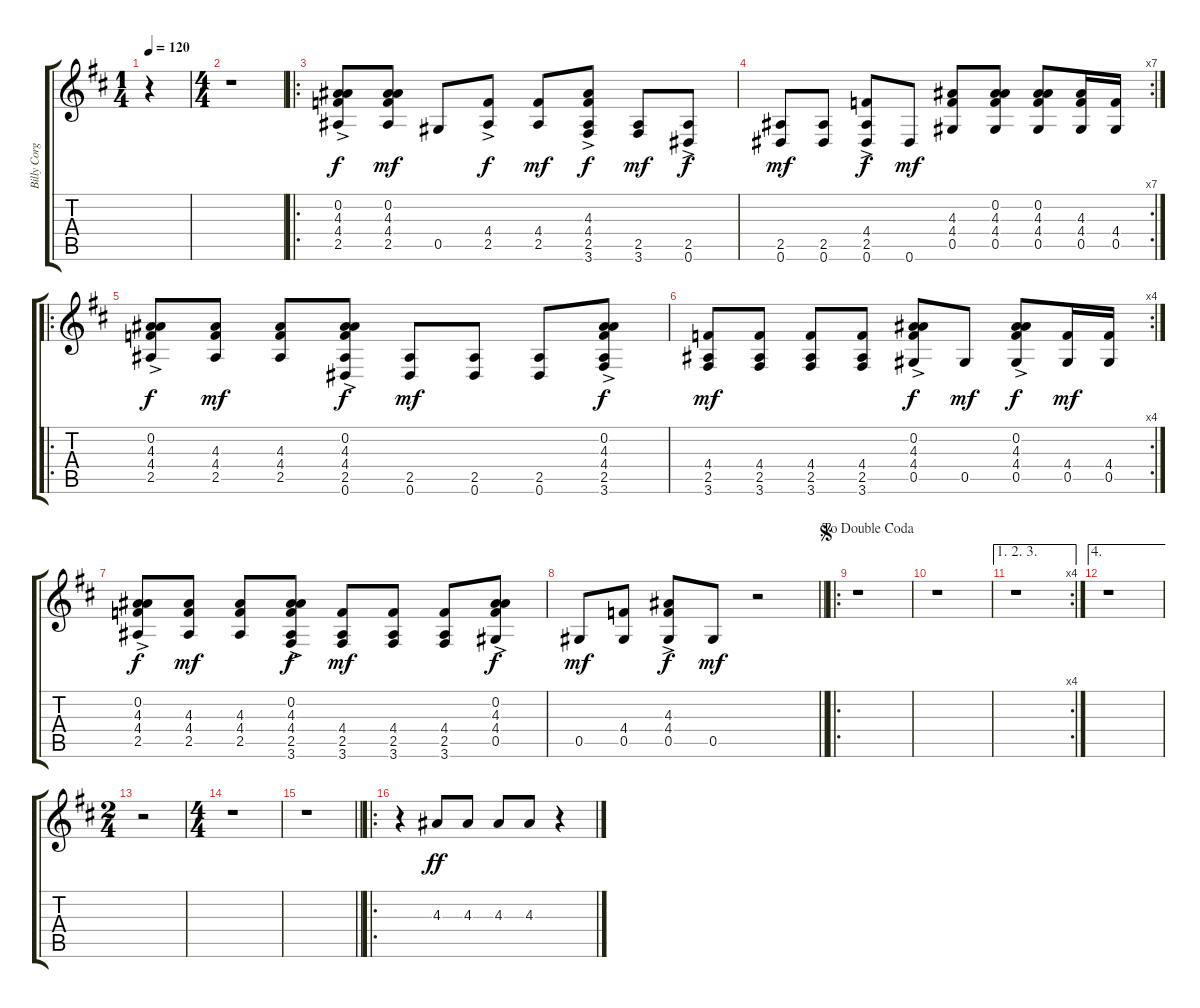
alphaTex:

\track ("Billy Corgan (doubled)" "Billy Corg") {instrument electricguitarjazz}
\staff {score tabs}
\tuning (Eb4 Bb3 Gb3 Db3 Ab2 Eb2) {hide}
\ts (1 4)
\tempo 120
\clef g2
\ks d
r.4{dy f instrument electricguitarjazz} |
\ts (4 4)
r.1 |
\ro
(0.2{ac} 4.3{ac} 4.4{ac} 2.5{ac}).8 (0.2 4.3 4.4 2.5).8{dy mf} 0.5.8 (4.4{ac} 2.5{ac}).8{dy f} (4.4 2.5).8{dy mf} (4.3{ac} 4.4{ac} 2.5{ac} 3.6{ac}).8{dy f} (2.5 3.6).8{dy mf} (2.5{ac} 0.6{ac}).8{dy f} |
\rc 7
(2.5 0.6).8{dy mf} (2.5 0.6).8 (4.4{ac} 2.5{ac} 0.6{ac}).8{dy f} 0.6.8{dy mf} (4.3 4.4 0.5).8 (0.2 4.3 4.4 0.5).8 (0.2 4.3 4.4 0.5).8 (4.3 4.4 0.5).16 (4.4 0.5).16 |
\ro
(0.2{ac} 4.3{ac} 4.4{ac} 2.5{ac}).8{dy f} (4.3 4.4 2.5).8{dy mf} (4.3 4.4 2.5).8 (0.2{ac} 4.3{ac} 4.4{ac} 2.5{ac} 0.6{ac}).8{dy f} (2.5 0.6).8{dy mf} (2.5 0.6).8 (2.5 0.6).8 (0.2{ac} 4.3{ac} 4.4{ac} 2.5{ac} 3.6{ac}).8{dy f} |
\rc 4
(4.4 2.5 3.6).8{dy mf} (4.4 2.5 3.6).8 (4.4 2.5 3.6).8 (4.4 2.5 3.6).8 (0.2{ac} 4.3{ac} 4.4{ac} 0.5{ac}).8{dy f} 0.5.8{dy mf} (0.2{ac} 4.3{ac} 4.4{ac} 0.5{ac}).8{dy f} (4.4 0.5).16{dy mf} (4.4 0.5).16 |
(0.2{ac} 4.3{ac} 4.4{ac} 2.5{ac}).8{dy f} (4.3 4.4 2.5).8{dy mf} (4.3 4.4 2.5).8 (0.2{ac} 4.3{ac} 4.4{ac} 2.5{ac} 3.6{ac}).8{dy f} (4.4 2.5 3.6).8{dy mf} (4.4 2.5 3.6).8 (4.4 2.5 3.6).8 (0.2{ac} 4.3{ac} 4.4{ac} 0.5{ac}).8{dy f} |
\barLineRight lightlight
0.5.8{dy mf} (4.4 0.5).8 (4.3{ac} 4.4{ac} 0.5{ac}).8{dy f} 0.5.8{dy mf} r.2 |
\ro
\jump segno
\jump dadoublecoda
r.1 |
r.1 |
\ae (1 2 3)
\rc 4
r.1 |
\ae 4
r.1 |
\ts (2 4)
r.2 |
\ts (4 4)
r.1 |
\barLineRight lightlight
r.1 |
\ro
r.4 4.3.8{dy ff} 4.3.8 4.3.8 4.3.8 r.4
